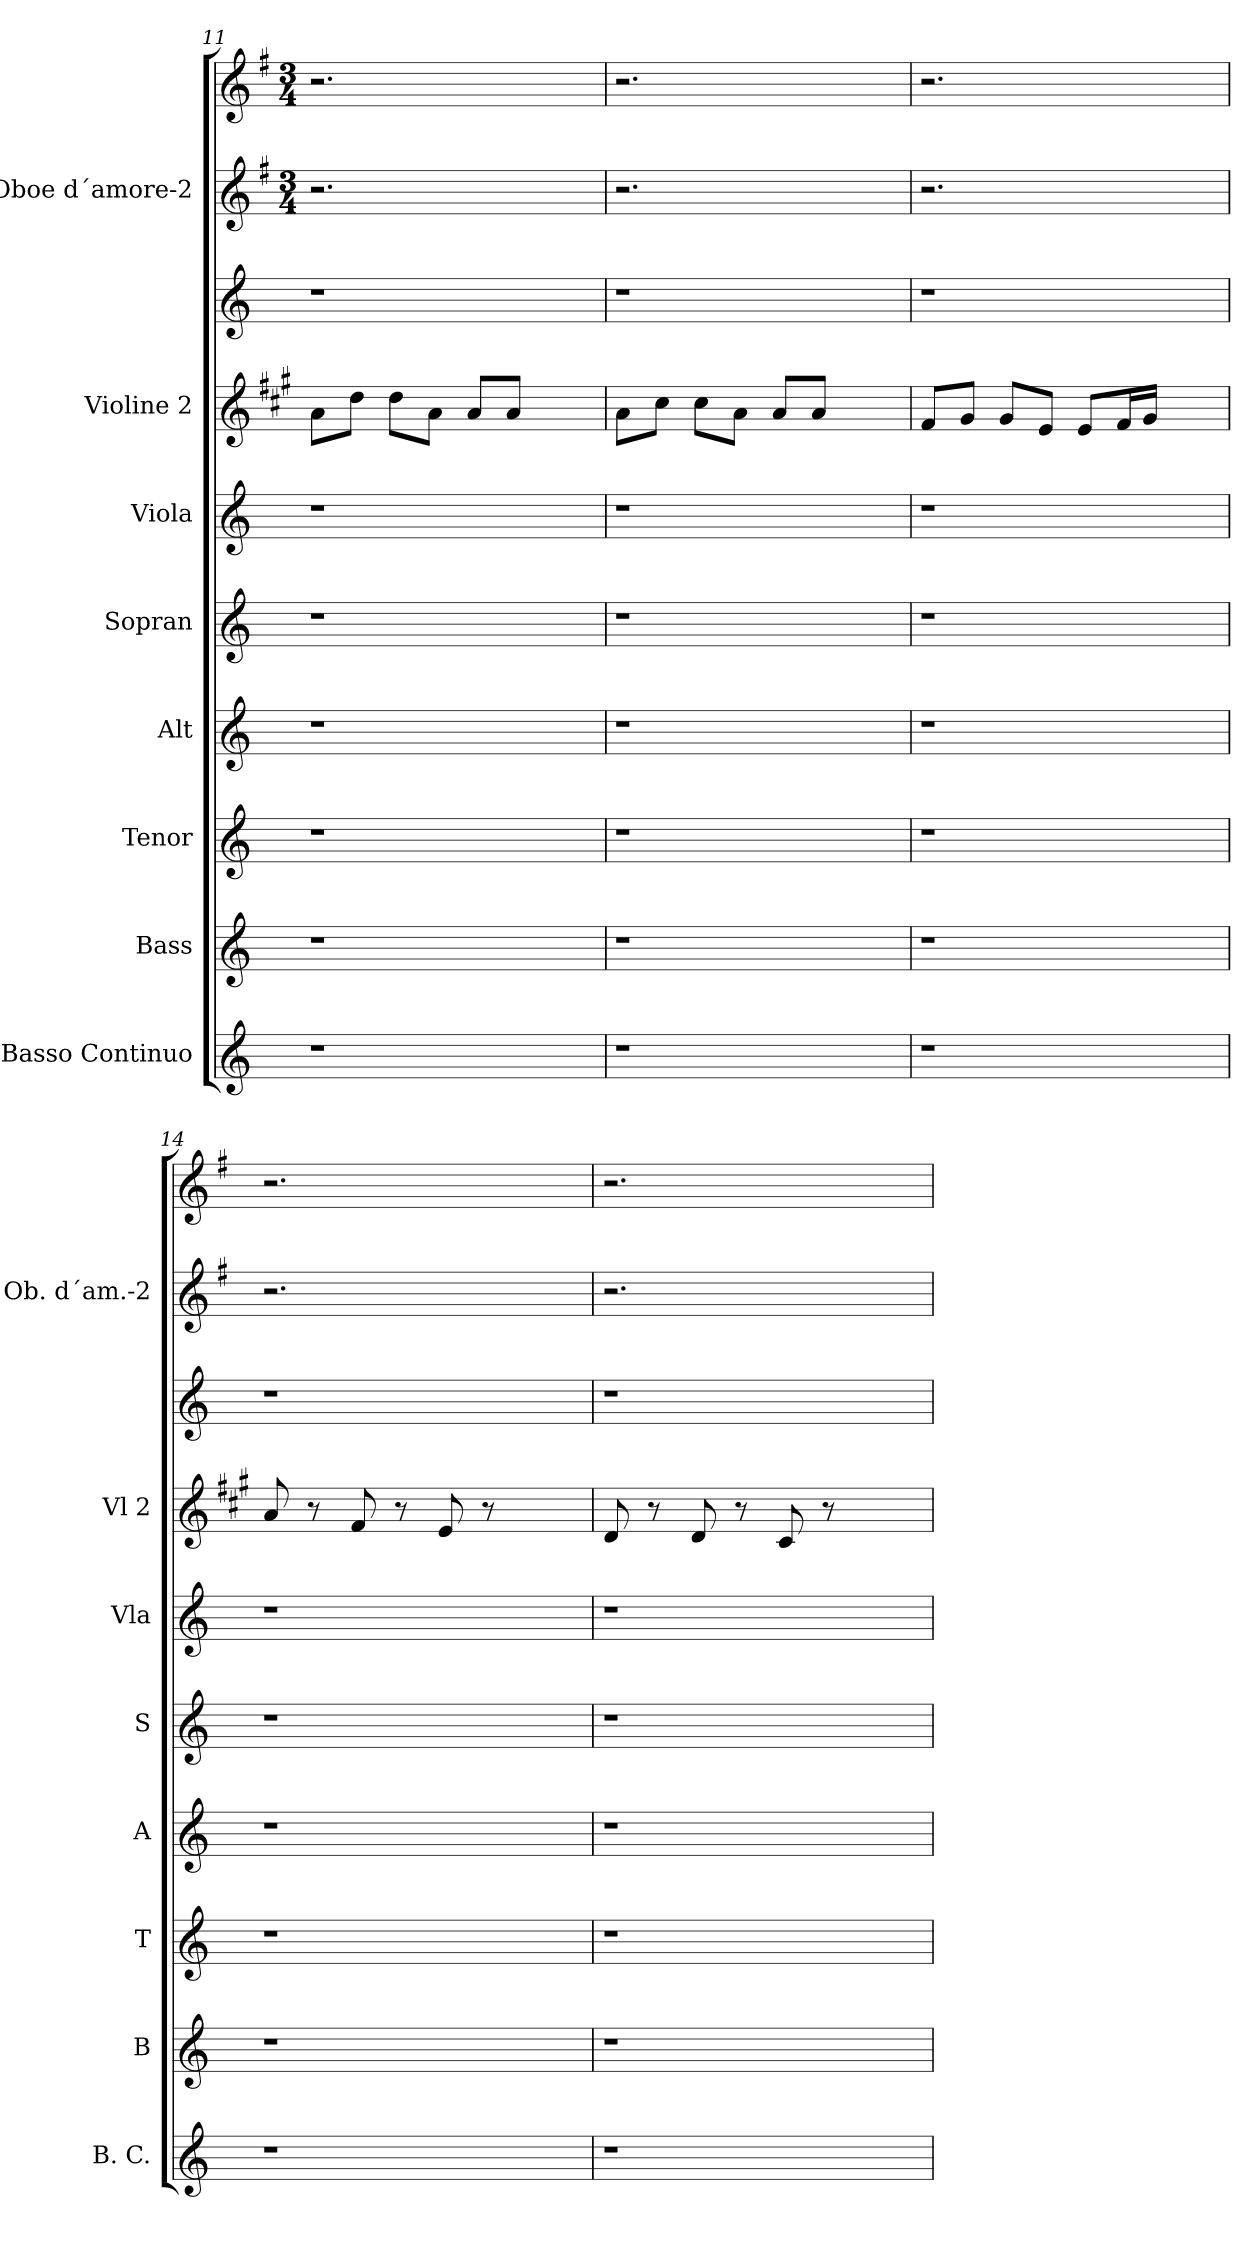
**kern	**kern	**kern	**kern	**kern	**kern	**kern	**kern	**kern	**kern
*part8	*part7	*part6	*part5	*part4	*part3	*part2	*part2	*part1	*part1
*staff10	*staff9	*staff8	*staff7	*staff6	*staff5	*staff4	*staff3	*staff2	*staff1
*I"Basso Continuo	*I"Bass	*I"Tenor	*I"Alt	*I"Sopran	*I"Viola	*I"Violine 2	*	*I"Oboe d´amore-2	*
*I'B. C.	*I'B	*I'T	*I'A	*I'S	*I'Vla	*I'Vl 2	*	*I'Ob. d´am.-2	*
*clefG2	*clefG2	*clefG2	*clefG2	*clefG2	*clefG2	*clefG2	*clefG2	*clefG2	*clefG2
*	*	*	*	*	*	*	*	*ITrd4c7	*ITrd4c7
*k[]	*k[]	*k[]	*k[]	*k[]	*k[]	*k[f#c#g#]	*	*k[]	*k[]
*	*	*	*	*	*	*	*	*M3/4	*M3/4
=11	=11	=11	=11	=11	=11	=11	=11	=11	=11
1r	1r	1r	1r	1r	1r	8a\L	1r	2.r	2.r
.	.	.	.	.	.	8dd\J	.	.	.
.	.	.	.	.	.	8dd\L	.	.	.
.	.	.	.	.	.	8a\J	.	.	.
.	.	.	.	.	.	8a/L	.	.	.
.	.	.	.	.	.	8a/J	.	.	.
.	.	.	.	.	.	4ryy	.	4ryy	4ryy
!!LO:LB:g=z
=12	=12	=12	=12	=12	=12	=12	=12	=12	=12
1r	1r	1r	1r	1r	1r	8a\L	1r	2.r	2.r
.	.	.	.	.	.	8cc#\J	.	.	.
.	.	.	.	.	.	8cc#\L	.	.	.
.	.	.	.	.	.	8a\J	.	.	.
.	.	.	.	.	.	8a/L	.	.	.
.	.	.	.	.	.	8a/J	.	.	.
.	.	.	.	.	.	4ryy	.	4ryy	4ryy
=13	=13	=13	=13	=13	=13	=13	=13	=13	=13
1r	1r	1r	1r	1r	1r	8f#/L	1r	2.r	2.r
.	.	.	.	.	.	8g#/J	.	.	.
.	.	.	.	.	.	8g#/L	.	.	.
.	.	.	.	.	.	8e/J	.	.	.
.	.	.	.	.	.	8e/L	.	.	.
.	.	.	.	.	.	16f#/L	.	.	.
.	.	.	.	.	.	16g#/JJ	.	.	.
.	.	.	.	.	.	4ryy	.	4ryy	4ryy
=14	=14	=14	=14	=14	=14	=14	=14	=14	=14
1r	1r	1r	1r	1r	1r	8a/	1r	2.r	2.r
.	.	.	.	.	.	8r	.	.	.
.	.	.	.	.	.	8f#/	.	.	.
.	.	.	.	.	.	8r	.	.	.
.	.	.	.	.	.	8e/	.	.	.
.	.	.	.	.	.	8r	.	.	.
.	.	.	.	.	.	4ryy	.	4ryy	4ryy
=15	=15	=15	=15	=15	=15	=15	=15	=15	=15
1r	1r	1r	1r	1r	1r	8d/	1r	2.r	2.r
.	.	.	.	.	.	8r	.	.	.
.	.	.	.	.	.	8d/	.	.	.
.	.	.	.	.	.	8r	.	.	.
.	.	.	.	.	.	8c#/	.	.	.
.	.	.	.	.	.	8r	.	.	.
.	.	.	.	.	.	4ryy	.	4ryy	4ryy
=	=	=	=	=	=	=	=	=	=
*-	*-	*-	*-	*-	*-	*-	*-	*-	*-
